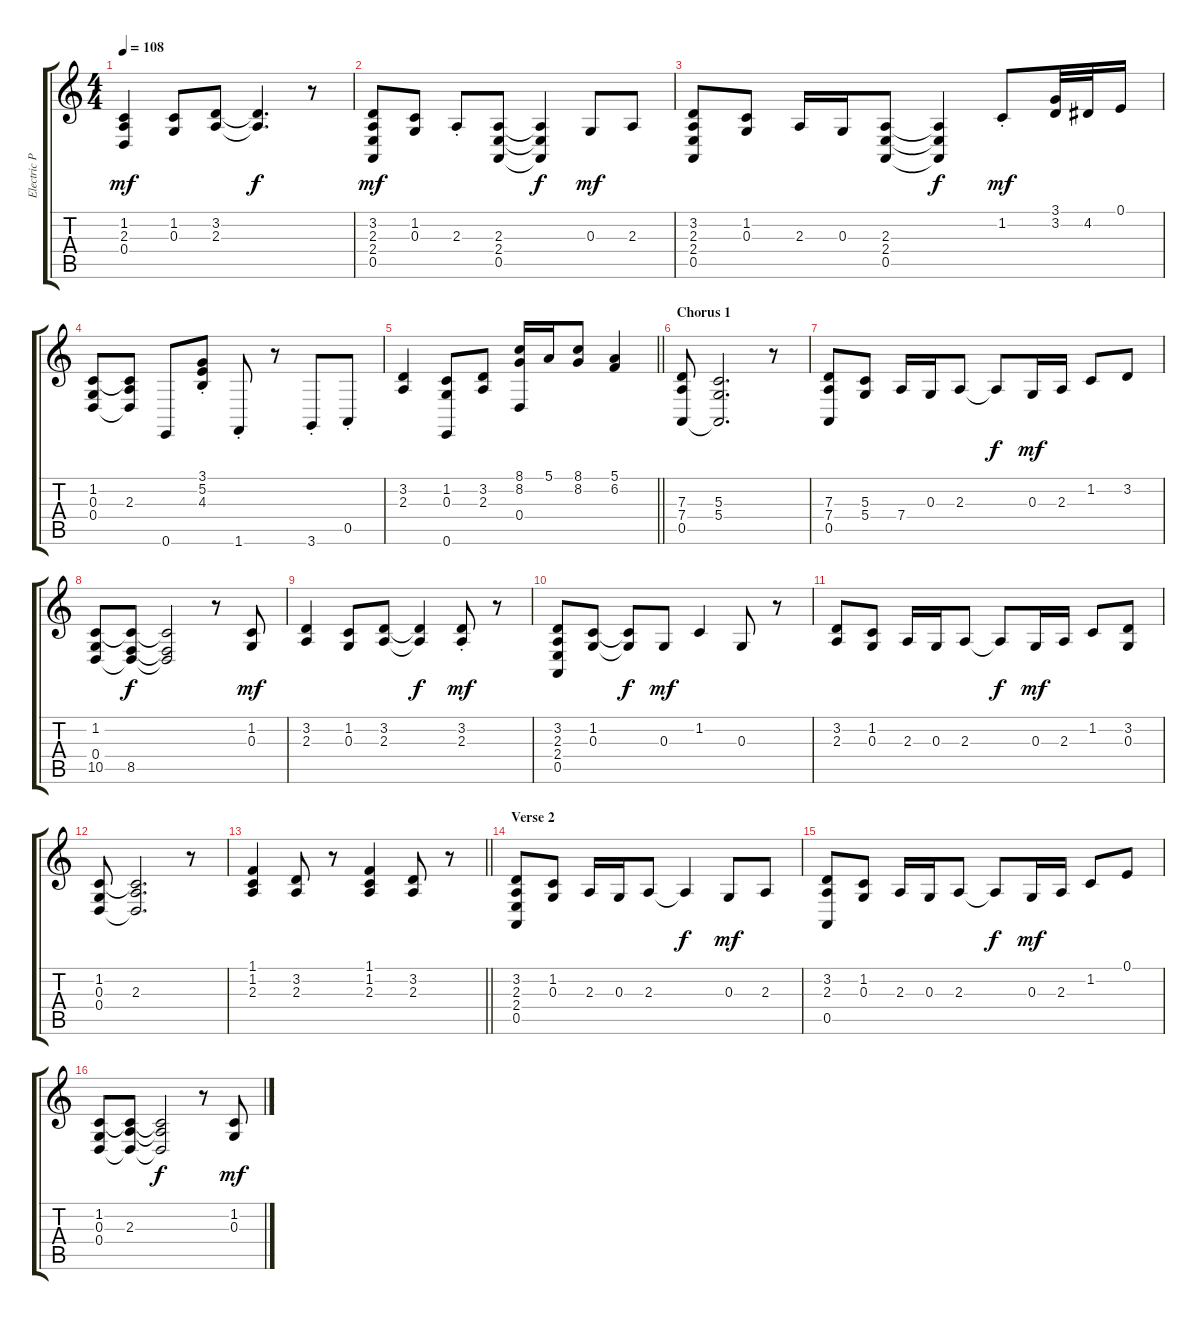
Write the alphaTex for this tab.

\track ("Electric Piano (McLagan)" "Electric P") {instrument electricpiano2}
\staff {score tabs}
\tuning (E4 B3 G3 D3 A2 E2) {hide}
\ts (4 4)
\tempo 108
\clef g2
\ks c
(1.2{t} 2.3 0.4).4{dy mf} (1.2 0.3).8 (3.2 2.3).8 (3.2{t} 2.3{t}).4{d dy f} r.8 |
(3.2 2.3 2.4 0.5).8{dy mf} (1.2 0.3).8 2.3{st}.8 (2.3 2.4 0.5).8 (2.3{t} 2.4{t} 0.5{t}).4{dy f} 0.3.8{dy mf} 2.3.8 |
(3.2 2.3 2.4 0.5).8 (1.2 0.3).8 2.3.16 0.3.16 (2.3 2.4 0.5).8 (2.3{t} 2.4{t} 0.5{t}).4{dy f} 1.2{st}.8{dy mf} (3.1 3.2).32 4.2.32 0.1.16 |
(1.2 0.3 0.4).8 (1.2{t} 2.3 0.4{t}).8 0.6.8 (3.1{st} 5.2{st} 4.3{st}).8 1.6{st}.8 r.8 3.6{st}.8 0.5{st}.8 |
\barLineRight lightlight
(3.2 2.3).4 (1.2 0.3 0.6).8 (3.2 2.3).8 (8.1 8.2 0.4).16 5.1.16 (8.1 8.2).8 (5.1 6.2).4 |
\section ("" "Chorus 1")
(7.3 7.4 0.5).8 (5.3 5.4 0.5{t}).2{d} r.8 |
(7.3 7.4 0.5).8 (5.3 5.4).8 7.4.16 0.3.16 2.3.8 2.3{t}.8{dy f} 0.3.16{dy mf} 2.3.16 1.2.8 3.2.8 |
(1.2 0.4 10.5).8 (1.2{t} 0.4{t} 8.5).8{dy f} (1.2{t} 0.4{t} 8.5{t}).2 r.8 (1.2 0.3).8{dy mf} |
(3.2 2.3).4 (1.2 0.3).8 (3.2 2.3).8 (3.2{t} 2.3{t}).4{dy f} (3.2{st} 2.3{st}).8{dy mf} r.8 |
(3.2 2.3 2.4 0.5).8 (1.2 0.3).8 (1.2{t} 0.3{t}).8{dy f} 0.3.8{dy mf} 1.2.4 0.3.8 r.8 |
(3.2 2.3).8 (1.2 0.3).8 2.3.16 0.3.16 2.3.8 2.3{t}.8{dy f} 0.3.16{dy mf} 2.3.16 1.2.8 (3.2 0.3).8 |
(1.2 0.3 0.4).8 (1.2{t} 2.3 0.4{t}).2{d} r.8 |
\barLineRight lightlight
(1.1 1.2 2.3).4 (3.2 2.3).8 r.8 (1.1 1.2 2.3).4 (3.2 2.3).8 r.8 |
\section ("" "Verse 2")
(3.2 2.3 2.4 0.5).8 (1.2 0.3).8 2.3.16 0.3.16 2.3.8 2.3{t}.4{dy f} 0.3.8{dy mf} 2.3.8 |
(3.2 2.3 0.5).8 (1.2 0.3).8 2.3.16 0.3.16 2.3.8 2.3{t}.8{dy f} 0.3.16{dy mf} 2.3.16 1.2.8 0.1.8 |
(1.2 0.3 0.4).8 (1.2{t} 2.3 0.4{t}).8 (1.2{t} 2.3{t} 0.4{t}).2{dy f} r.8 (1.2 0.3).8{dy mf}
